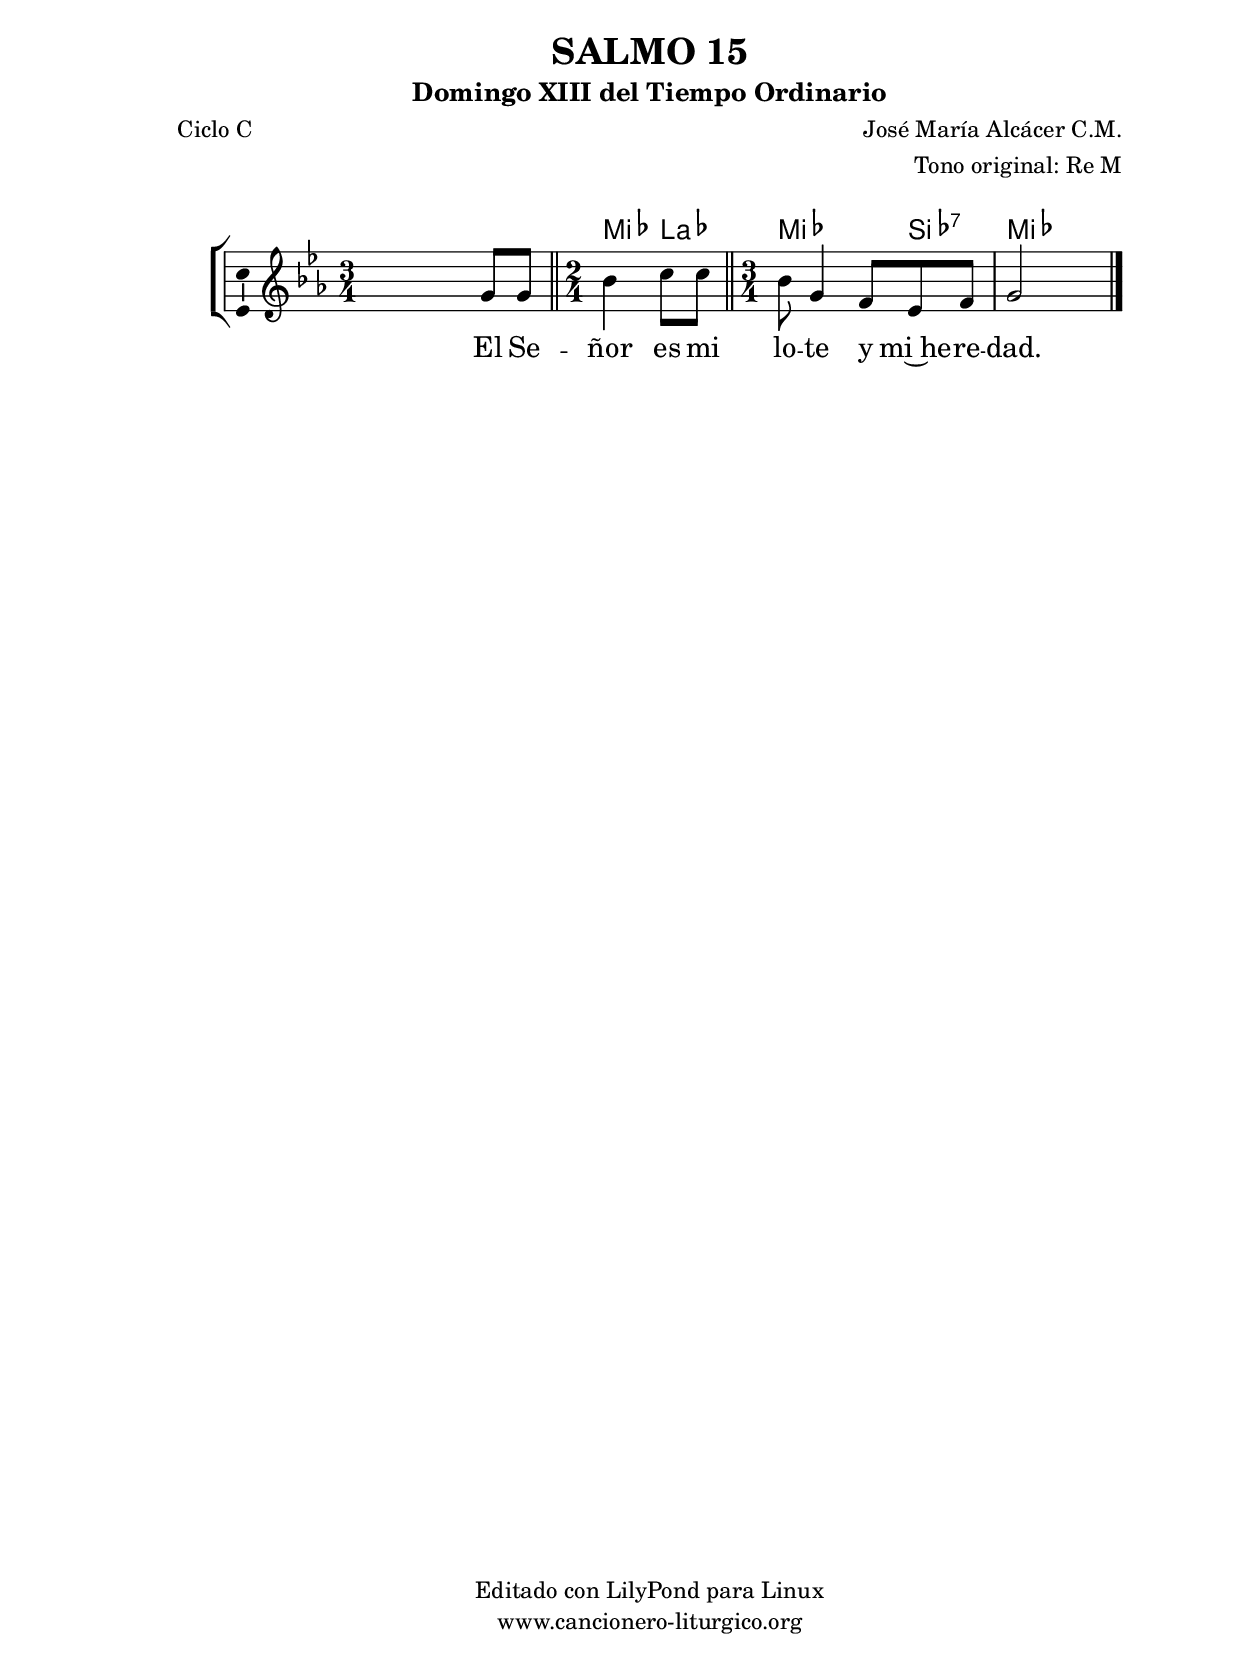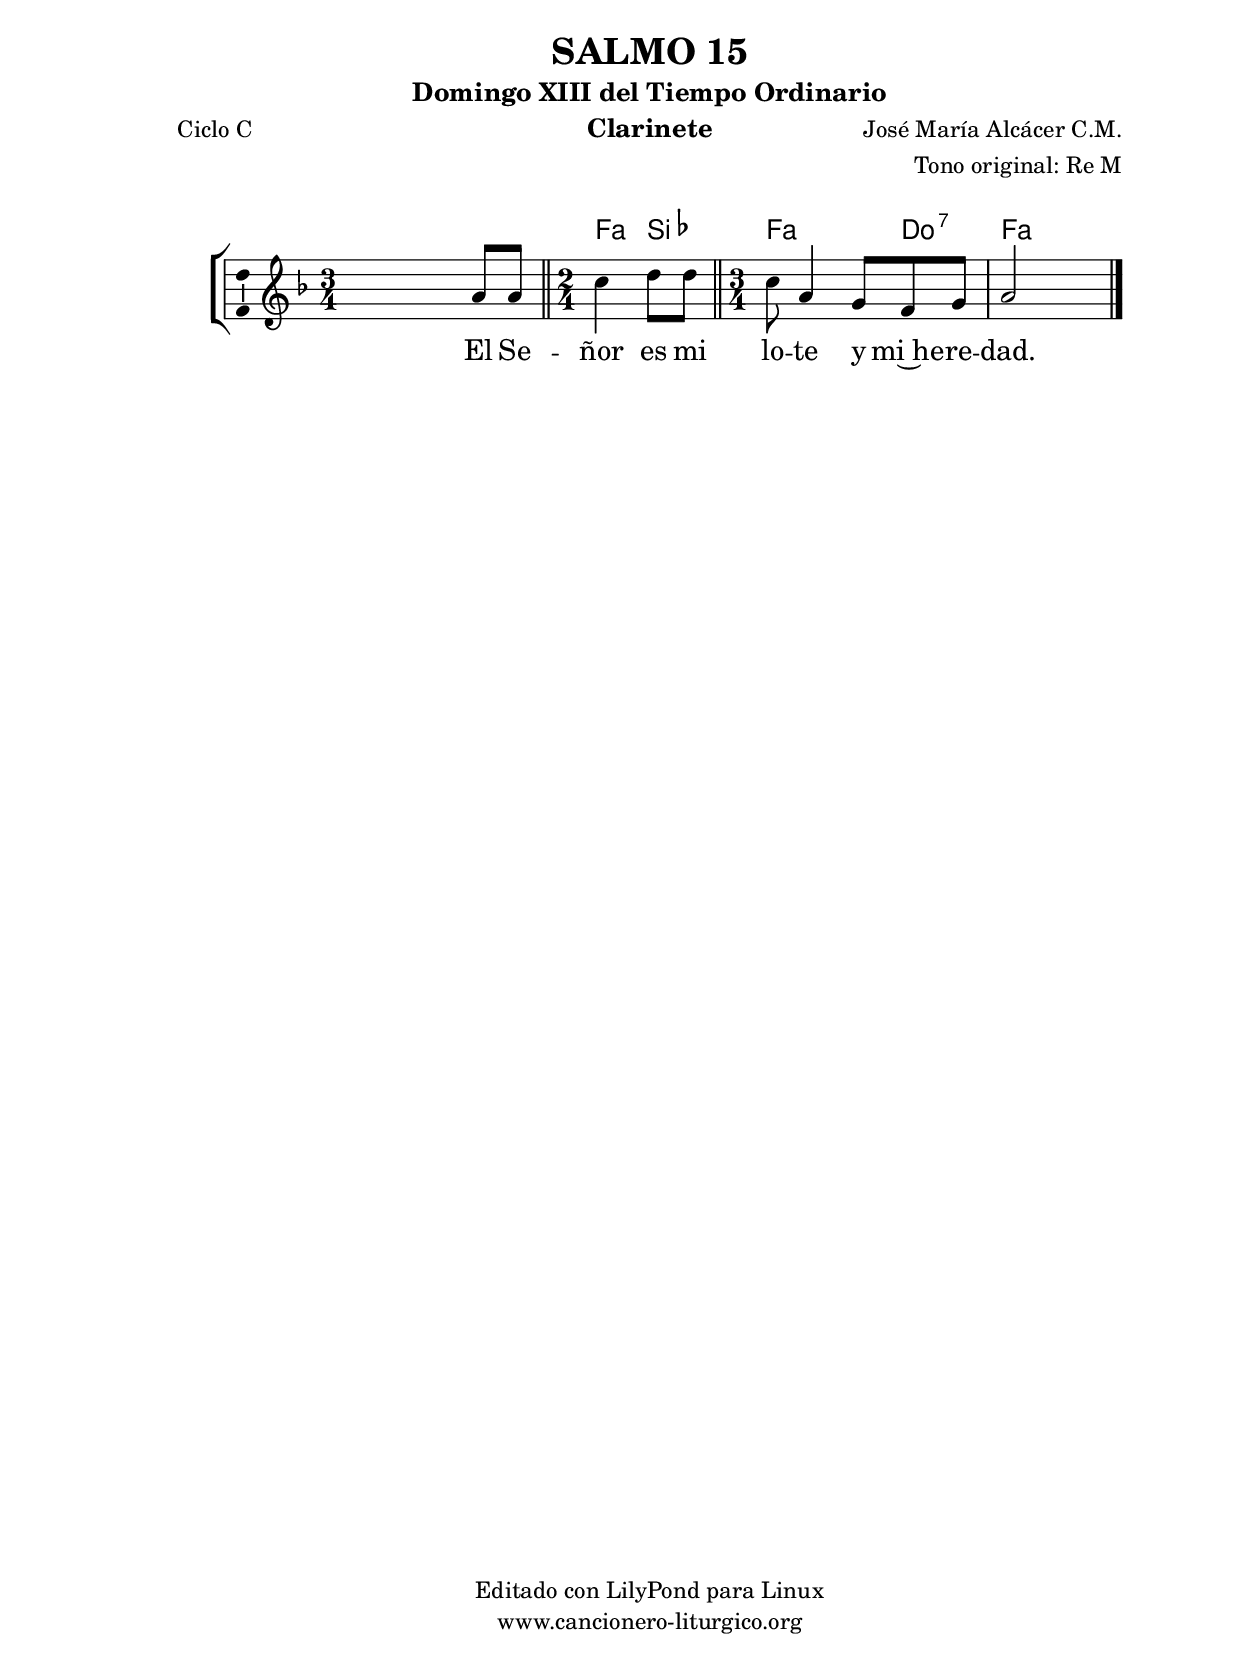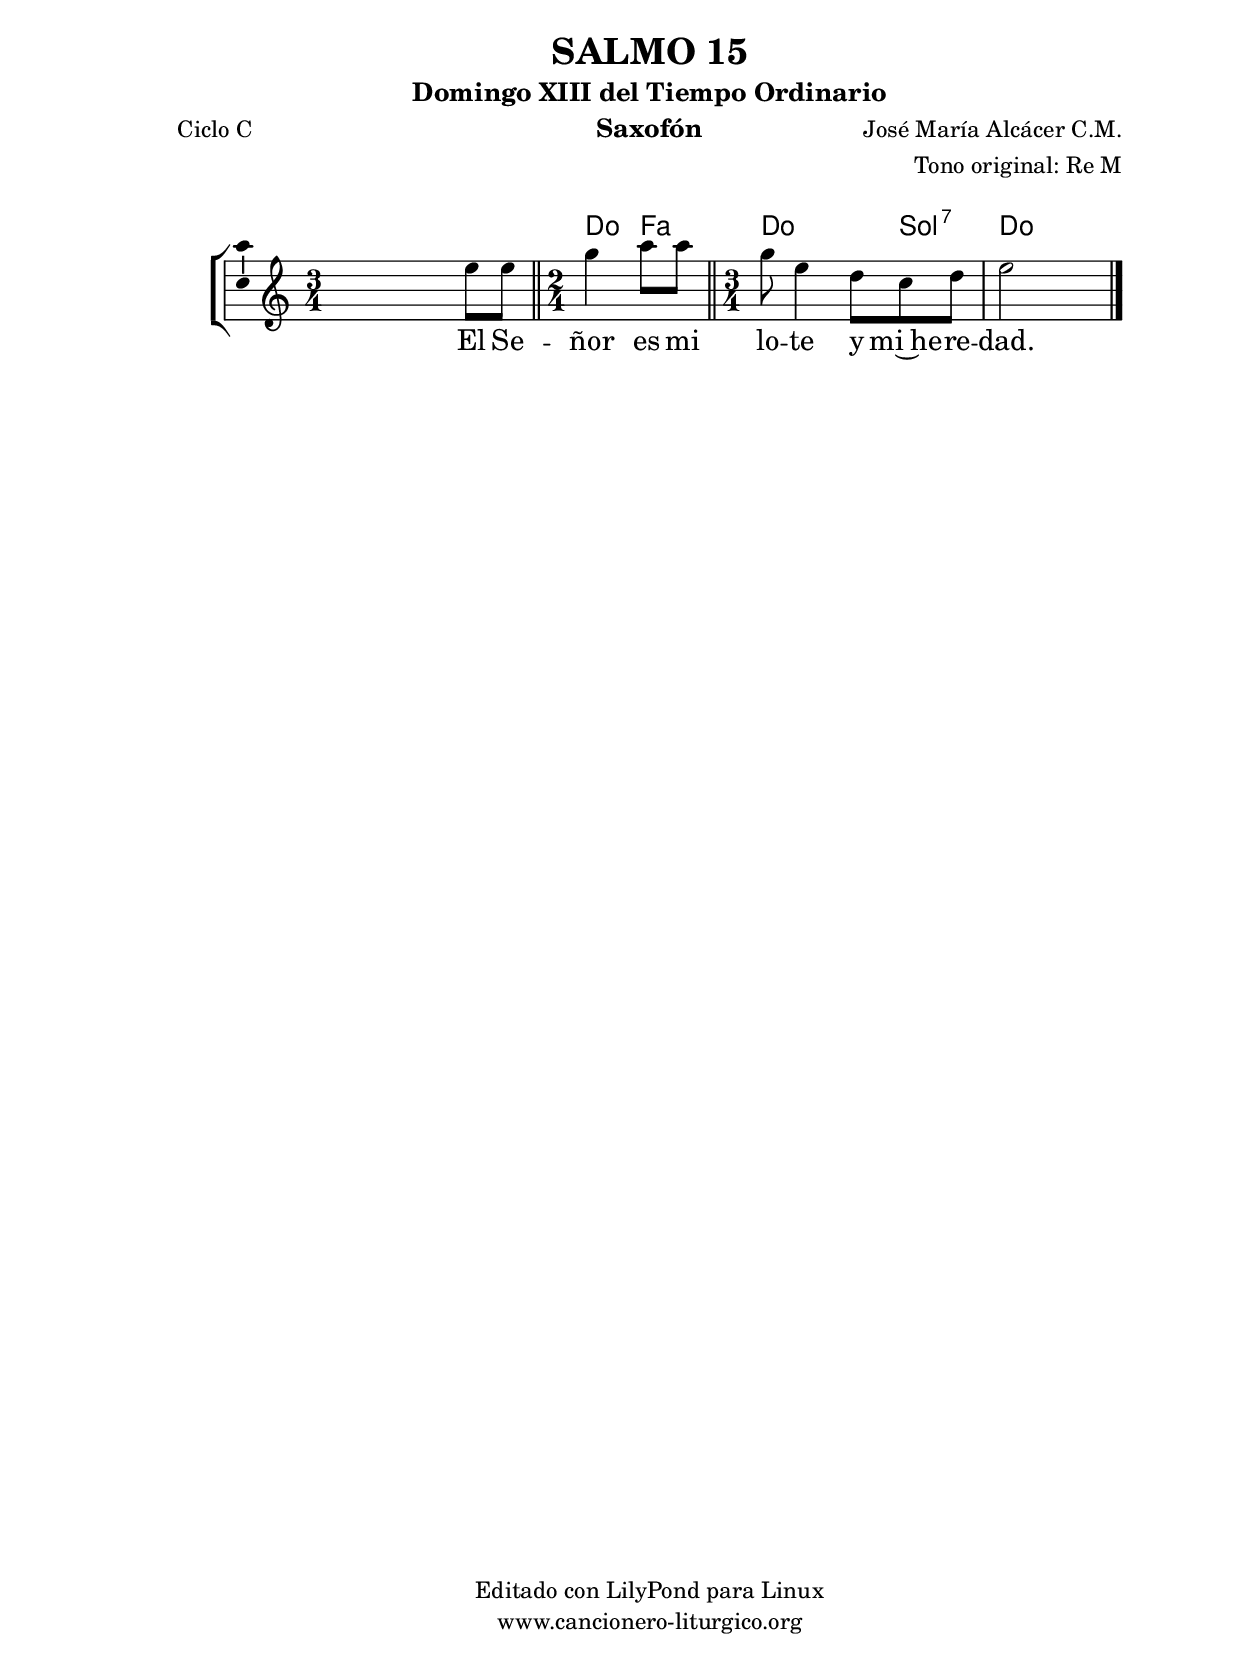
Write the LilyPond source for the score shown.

%
%para convertir .midi en .wav:
%timidity filename.midi -Ow -o finename.wav
%
%
%Para convertir de .wav a .mp3:
%lame -h -m j filename.wav
%
%
%para escuchar el midi:
%timidity nombrefichero.midi
%


%versión de lilypond para la que se ha escrito esta partitura:
\version "2.16.0"

	%Tamaño papel
	#(set-default-paper-size "a4")
	%Tamaño partitura
	#(set-global-staff-size 20)
	%No responde al pulsar sobre una nota
	#(ly:set-option 'point-and-click #f)

%parámetros del encabezamiento:
\header {
	title = "SALMO 15"
	subtitle = "Domingo XIII del Tiempo Ordinario"
	composer = "José María Alcácer C.M."
	poet = "Ciclo C"
	meter = ""
	arranger = "Tono original: Re M"
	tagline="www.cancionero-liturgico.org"
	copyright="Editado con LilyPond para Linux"
	tiempo = "Ordinario"
	usos = "Salmo"
	letra = "El Señor es mi lote y mi heredad."
	}

%parámetros asociados al papel:
\paper  {
	oddHeaderMarkup = \markup {\fill-line { \on-the-fly #not-first-page \fromproperty #'header:title \on-the-fly #not-first-page \fromproperty #'header:composer }}
	evenHeaderMarkup = \markup {\fill-line { \fromproperty #'header:composer \fromproperty #'header:title }}
	#(set-paper-size "a4")
	print-page-number = ##f
	first-page-number = 1
	print-first-page-number = ##f
%	head-separation = 3.0 \cm
	top-margin = 2.0 \cm
	bottom-margin = 0.5\cm
%%%	bottom-margin = -1.0\cm
	left-margin = 3.0 \cm
	line-width = 16.0 \cm 
	indent = 8\mm
	interscoreline = 2.\mm
	between-system-space = 15\mm
%	para que las partituras no llenen la hoja:
	ragged-bottom = ##t
%	idem para la última hoja:
	ragged-last-bottom = ##f
%	para que las partituras llenen el ancho del papel:
	ragged-last = ##f
	after-title-space = 2.5 \cm
%page-count=1
%system-count=8

	%Flexible Vertical Spacing
%	markup-markup-spacing =
%	#'((basic-distance . 15) (minimum-distance . 15) (padding . 3))
	markup-system-spacing =
	#'((basic-distance . 15) (minimum-distance . 15) (padding . 3))
	system-system-spacing =
	#'((basic-distance . 15) (minimum-distance . 15) (padding . 3))
	score-system-spacing =
	#'((basic-distance . 15) (minimum-distance . 15) (padding . 5))
%	top-system-spacing = % header
%	#'((basic-distance . 8) (minimum-distance . 0) (padding . 3))
%	top-markup-spacing =
%	#'((basic-distance . 20) (minimum-distance . 20) (padding . 3))
	last-bottom-spacing = % footer
	#'((basic-distance . 5) (minimum-distance . 5) (padding . 3))
%	score-markup-spacing =
%	#'((basic-distance . 16) (minimum-distance . 13) (padding . 3))

	}


%parámetros que afectan a toda la partitura:
global =  {
	%clave de sol (G):
	\clef G
	%armadura:
	\transpose d ees
	\key d \major
	\tempo 4=63
	\set Score.tempoHideNote = ##t
	}


acordes = {
	\italianChords
	\chordmode {
	\transpose d ees
{

s2
d4 g d2 a4:7 d2.

	}
	}
}

melodia = 
	\transpose d ees
{
	\relative c'{

\time 3/4
s4 fis8 fis

\bar "||"
\time 2/4
a4 b8 b

\bar "||"
\time 3/4
a8 fis4 e8 d e
fis2 s4

	\bar "|."
	}
	}


texto = \lyricmode {
El Se -- ñor es mi lo -- te y mi~he -- re -- dad.
	}


acordesStaff = \context ChordNames = acordesStaff <<
	\set chordChanges = ##t
	\acordes
	>>


vozStaff = \context Voice = vozStaff
\with {\consists "Ambitus_engraver"}
<<
%	\set Staff.instrumentName = ""
%	\set Staff.shortInstrumentName = ""
%	\set Staff.midiInstrument = #"clarinet"
%	\set Staff.midiInstrument = #"cello"
%	\set Staff.midiInstrument = #"flute"
	\set Staff.midiInstrument = #"electric guitar (jazz)"
%	\set Staff.midiInstrument = #"english horn"
%	\set Staff.midiInstrument = #"violin"
%	\set Staff.midiInstrument = #"glockenspiel"
	\set Staff.midiMinimumVolume = #0.7
	\set Staff.midiMaximumVolume = #0.9
	\global
	\melodia
	>>


textoStaff = \context Lyrics = textoStaff <<
	\lyricsto vozStaff \texto
	>>

\book {
	\score {
		\context ChoirStaff {
			\override StaffGroup.SystemStartBracket #'collapse-height = #1
			\override Score.SystemStartBar #'collapse-height = #1
			<<
			\acordesStaff
			\vozStaff
			\textoStaff
			>>
			}
		\layout {
	    		\context {
				\Lyrics
				\override LyricText #'font-size = #2
				}
	   		 \context {
				\Score
				%fontSize = #3
				\override StaffSymbol #'staff-space = #(magstep +3)
				%\override Beam #'thickness = #0.55
				%\override SpacingSpanner #'spacing-increment = #1.0
				%\override Slur #'height-limit = #1.5
				}
			}
		}
	\score {
		\unfoldRepeats
		\context ChoirStaff {
			<<
			\acordesStaff
			\vozStaff
			>>
			}
		\midi {
	  		\context {
	  			\Score
				tempoWholesPerMinute = #(ly:make-moment 70 4)
				}
			}
		}
	}

%Partitura para clarinete
#(define output-suffix "C")
\book {
	\header{
		instrument = "Clarinete"
		}
	\score {
		\context ChoirStaff {
			\override StaffGroup.SystemStartBracket #'collapse-height = #1
			\override Score.SystemStartBar #'collapse-height = #1
\transpose c d
			<<
			\acordesStaff
			\vozStaff
			\textoStaff
			>>
			}
		\layout {
	    		\context {
				\Lyrics
				\override LyricText #'font-size = #2
				}
	   		 \context {
				\Score
				%fontSize = #3
				\override StaffSymbol #'staff-space = #(magstep +3)
				%\override Beam #'thickness = #0.55
				%\override SpacingSpanner #'spacing-increment = #1.0
				%\override Slur #'height-limit = #1.5
				}
			}
		}
	}

%Partitura para saxofón
#(define output-suffix "S")
\book {
	\header{
		instrument = "Saxofón"
		}
	\score {
		\context ChoirStaff {
			\override StaffGroup.SystemStartBracket #'collapse-height = #1
			\override Score.SystemStartBar #'collapse-height = #1
\transpose c a
			<<
			\acordesStaff
			\vozStaff
			\textoStaff
			>>
			}
		\layout {
	    		\context {
				\Lyrics
				\override LyricText #'font-size = #2
				}
	   		 \context {
				\Score
				%fontSize = #3
				\override StaffSymbol #'staff-space = #(magstep +3)
				%\override Beam #'thickness = #0.55
				%\override SpacingSpanner #'spacing-increment = #1.0
				%\override Slur #'height-limit = #1.5
				}
			}
		}
	}

